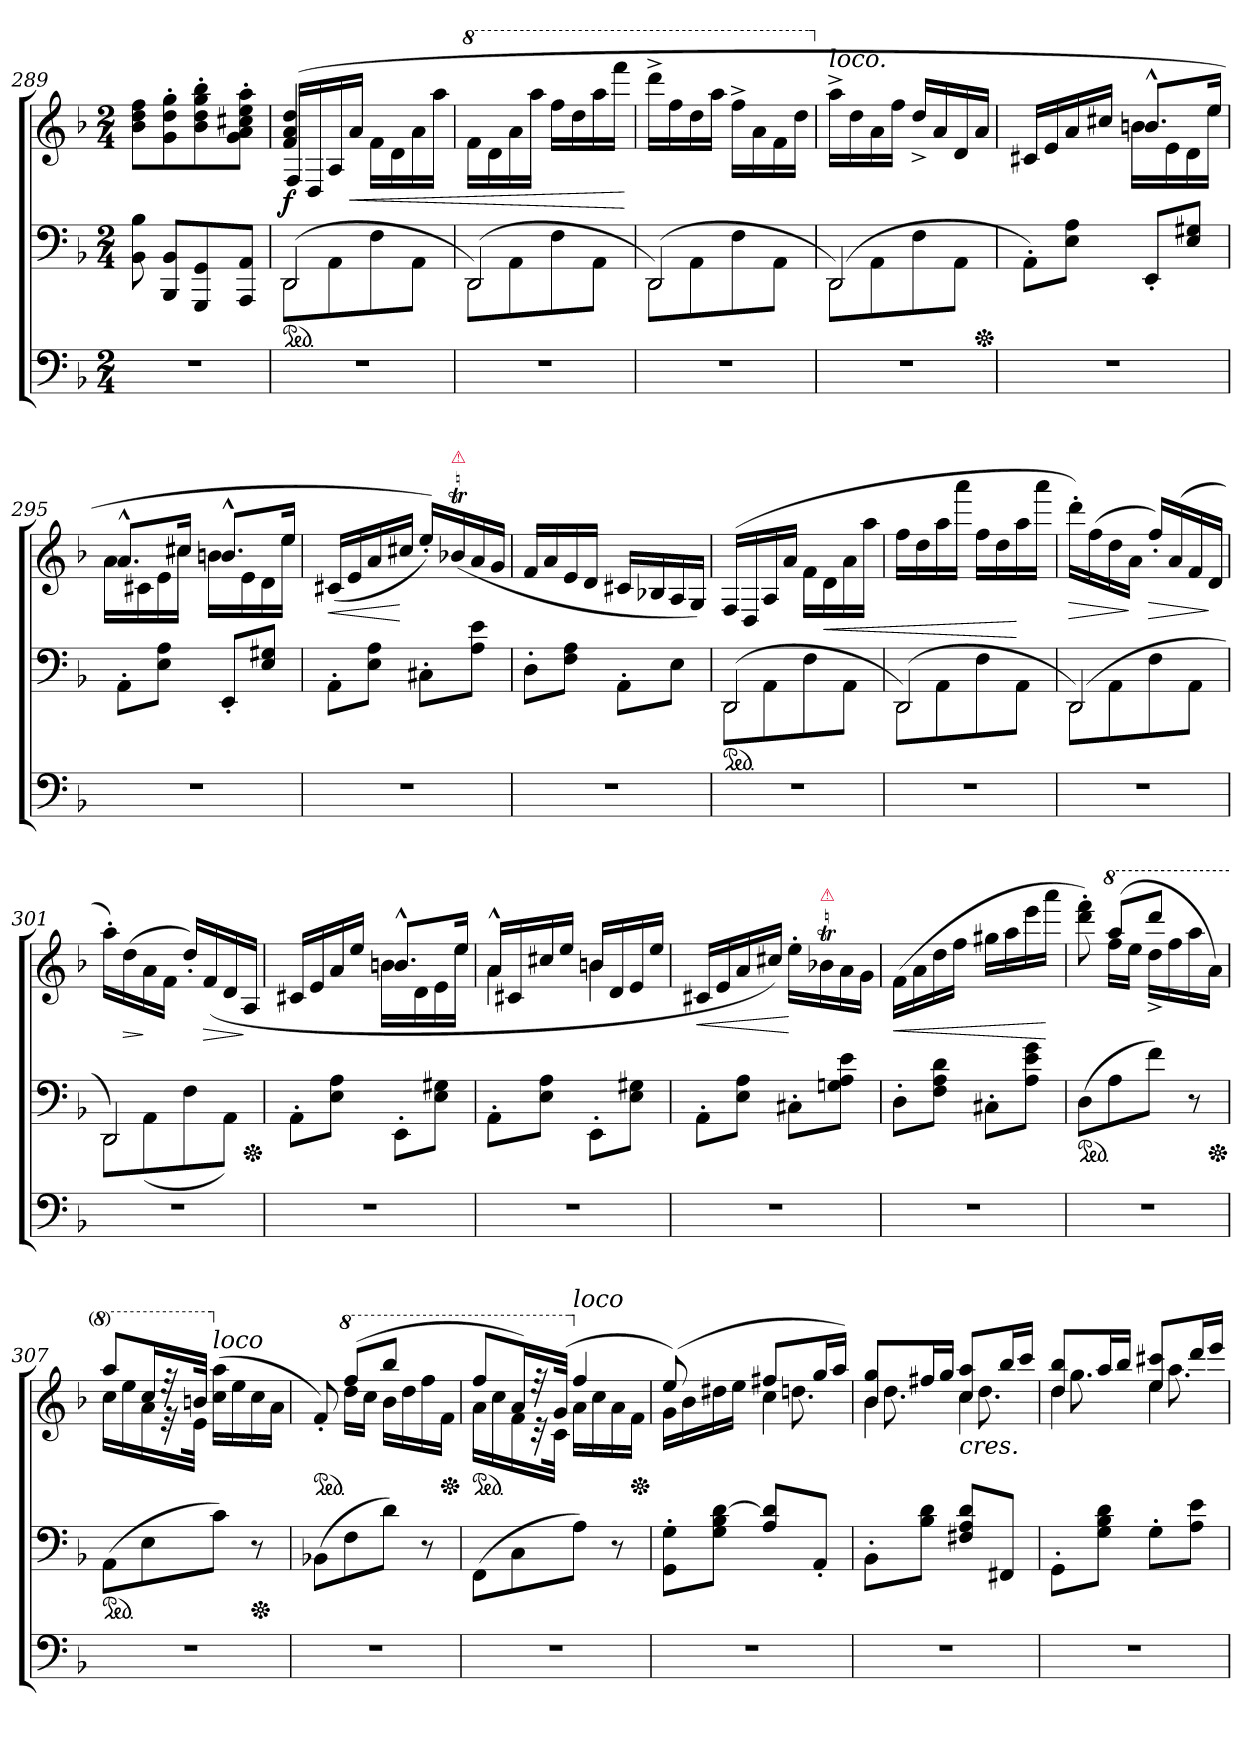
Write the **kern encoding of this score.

**kern	**kern	**kern	**dynam
*part2	*part1	*part1	*part1
*staff3	*staff2	*staff1	*staff1/2
*clefF4	*clefF4	*clefG2	*
*k[b-]	*k[b-]	*k[b-]	*
*F:	*F:	*F:	*
*M2/4	*M2/4	*M2/4	*
=289	=289	=289	=289
2r	8BB-! 8B-!	8b-!\ 8dd!\ 8ff!\L	.
.	8BBB-! 8BB-!L	8g!'> 8dd!'> 8gg!'>	.
.	8GGG! 8GG!	8b-!'> 8dd!'> 8gg!'> 8bb-!'>	.
.	8AAA! 8AA!J	8g!'> 8a!'> 8cc#X!'> 8ee!'> 8aa!'>J	.
=290	=290	=290	=290
*	*^	*	*
!	!	!	!LO:TX:a:i:t=legato.	!
!	!	!	!LO:TX:a:i:t=Solo.	!
!	!LO:TX:a:color=crimson:t=⚠	!	!	!
!	!	!LO:N:vis=2	!	!LO:DY:b
*	*	*	*^	*
*	*ped	*	*	*	*
2r	(2DD	8DD	4f! 4a! 4dd!	(>16F/LL	f
.	.	.	.	16D/	.
.	.	8AA	.	16A/	.
!	!	!	!	!	!LO:HP:b
.	.	.	.	16a/JJ	<
.	.	8F	4rffyy	16f\LL	.
.	.	.	.	16d\	.
.	.	8AAJ	.	16a\	.
.	.	.	.	16aa\JJ	.
=291	=291	=291	=291	=291	=291
!	!	!LO:N:vis=2	!	!	!
*	*	*	*v	*v	*
*	*	*	*8va	*
2r	(2DD)	8DD	16ff\LL	.
.	.	.	16dd\	.
.	.	8AA	16aa\	.
.	.	.	16aaa\JJ	.
.	.	8F	16fffLL	.
.	.	.	16ddd	.
.	.	8AAJ	16aaa	.
.	.	.	16ffffJJ	.
*	*v	*v	*	*
.	.	.	[
=292	=292	=292	=292
*	*^	*	*
!	!	!LO:N:vis=2	!	!
2r	(2DD)	8DD	16dddd^<LL	.
.	.	.	16fff	.
.	.	8AA	16ddd	.
.	.	.	16aaaJJ	.
.	.	8F	16fff^<LL	.
.	.	.	16aa	.
.	.	8AAJ	16ff	.
.	.	.	16dddJJ	.
=293	=293	=293	=293	=293
!	!	!LO:N:vis=2	!	!
*	*	*	*X8va	*
!	!	!	!LO:TX:a:i:t=loco.	!
2r	(2DD)	8DD	16aa^<LL	.
.	.	.	16dd	.
.	.	8AA	16a	.
.	.	.	16ffJJ	.
.	.	8F	16dd^</LL	.
.	.	.	16a/	.
.	.	8AAJ	16d/	.
*	*Xped	*	*	*
.	.	.	16a/JJ	.
*	*v	*v	*	*
=294	=294	=294	=294
*	*	*^	*
2r	8AA'>\L)	16c#X/LL	4rDyy	.
.	.	16e/	.	.
.	8E\ 8A\J	16a/	.	.
.	.	16cc#X/JJ	.	.
.	8EE'>/L	8.bn^^>L	16bnLL	.
.	.	.	16e	.
.	8E\ 8G#X\J	.	16d	.
.	.	16eeJk	16eeJJ	.
=295	=295	=295	=295	=295
2r	8AA'>\L	8.a^^>L	16aLL	.
.	.	.	16c#X	.
.	8E\ 8A\J	.	16e	.
.	.	16cc#XJk	16cc#XJJ	.
.	8EE'</L	8.bn^^>L	16bnLL	.
.	.	.	16e	.
.	8E\ 8G#X\J	.	16d	.
.	.	16eeJk	16eeJJ	.
=296	=296	=296	=296	=296
!	!	!	!	!LO:HP:b
*	*	*v	*v	*
2r	8AA'>\L	(<16c#X/LL	<
.	.	16e/	.
.	8E\ 8A\J	16a/	.
.	.	16cc#X/JJ	[
.	8C#X'>L	16ee'/LL))	.
!	!	!LO:TX:a:color=crimson:t=⚠	!
.	.	(>16b-XT/	.
.	8A 8eJ	16a/	.
.	.	16g/JJ	.
=297	=297	=297	=297
2r	8D'>L	16fLL	.
.	.	16a	.
.	8F 8AJ	16e	.
.	.	16dJJ	.
.	8AA'>\L	16c#XLL	.
.	.	16B-X	.
.	8E\J	16A/	.
.	.	16G/JJ)	.
=298	=298	=298	=298
*	*^	*	*
!	!	!LO:N:vis=2	!	!
*	*ped	*	*	*
2r	(2DD	8DD	(>16F/LL	.
.	.	.	16D/	.
.	.	8AA	16A/	.
.	.	.	16aJJ	.
.	.	8F	16fLL	.
!	!	!	!	!LO:HP:b
.	.	.	16d	<
.	.	8AAJ	16a	.
.	.	.	16aaJJ	.
=299	=299	=299	=299	=299
!	!	!LO:N:vis=2	!	!
2r	(2DD)	8DD	16ffLL	.
.	.	.	16dd	.
.	.	8AA	16aa	.
.	.	.	16aaaJJ	.
.	.	8F	16ffLL	.
.	.	.	16dd	.
.	.	8AAJ	16aa	[
.	.	.	16aaaJJ	.
=300	=300	=300	=300	=300
!	!	!LO:N:vis=2	!	!LO:HP:b
2r	(2DD)	8DD	16ddd'>LL)	>
.	.	.	(16ff	.
.	.	8AA	16dd	.
.	.	.	16aJJ	]
!	!	!	!	!LO:HP:b
.	.	8F	16ff'>/LL)	>
.	.	.	(16a/	.
.	.	8AAJ	16f/	.
.	.	.	16d/JJ	]
=301	=301	=301	=301	=301
!	!	!LO:N:vis=2	!	!
2r	2DD)	8DD	16aa'>LL)	.
!	!	!	!	!LO:HP:b
.	.	.	(16dd	>
.	.	(>8AA	16a	]
.	.	.	16fJJ	.
.	.	8F	16dd'>/LL)	.
!	!	!	!	!LO:HP:b
.	.	.	(>16f/	>
.	.	8AAJ)	16d/	.
*	*Xped	*	*	*
.	.	.	16A/JJ	]
*	*v	*v	*	*
=302	=302	=302	=302
*	*	*^	*
2r	8AA'>\L	16c#XLL	4rDyy	.
.	.	16e	.	.
.	8E\ 8A\J	16a	.	.
.	.	16eeJJ	.	.
.	8EE'>\L	8.bn^^>L	16bnLL	.
.	.	.	16d	.
.	8E\ 8G#X\J	.	16e	.
.	.	16eeJk	16eeJJ	.
=303	=303	=303	=303	=303
2r	8AA'>\L	16a^^>LL	4a\	.
.	.	16c#X	.	.
.	8E\ 8A\J	16cc#X	.	.
.	.	16eeJJ	.	.
.	8EE'>\L	16bnLL	4bn\	.
.	.	16d	.	.
.	8E\ 8G#X\J	16e	.	.
.	.	16eeJJ	.	.
*	*	*v	*v	*
=304	=304	=304	=304
!	!	!	!LO:HP:b
2r	8AA'>\L	16c#XLL	<
.	.	16e	.
.	8E\ 8A\J	16a	.
.	.	16cc#XJJ)	.
.	8C#X'>L	16ee'>\LL	[
!	!	!LO:TX:a:color=crimson:t=⚠	!
.	.	16b-XT\	.
.	8Gn 8A 8eJ	16a\	.
.	.	16g\JJ	.
=305	=305	=305	=305
!	!	!	!LO:HP:b
2r	8D'>L	(16fLL	<
.	.	16a	.
.	8F 8A 8dJ	16dd	.
.	.	16ffJJ	.
.	8C#X'>L	16gg#XLL	.
.	.	16aa	.
.	8A 8e 8gJ	16eee	.
.	.	16aaaJJ	[
=306	=306	=306	=306
*	*	*^	*
*	*ped	*	*	*
2r	(8DL	8ddd'>\ 8fff'>\)	8reyy	.
*	*	*8va	*	*
.	8A	(8aaaL	16fffLL	.
.	.	.	16eeeJJ	.
.	8fJ)	8ddddJ	16ddd^>LL	.
.	.	.	16fff	.
.	8r	8rgggyy	16aaa	.
*	*Xped	*	*	*
.	.	.	16aaJJ)	.
=307	=307	=307	=307	=307
*	*ped	*	*	*
2r	(8AAL	8aaaL	16cccLL	.
.	.	.	16eee	.
.	8E	16cccL	16aa	.
.	.	32reee	32r	.
.	.	32bbnJJk	32eeJJk	.
*	*	*X8va	*	*
!	!	!LO:TX:a:i:t=loco	!	!
.	8cJ)	4ryy	(16cc 16aaLL	.
.	.	.	16ee	.
*	*Xped	*	*	*
.	8r	.	16cc	.
.	.	.	16aJJ	.
=308	=308	=308	=308	=308
*	*	*ped	*	*
2r	(8BB-XL	8f'>)	8rAyy	.
*	*	*8va	*	*
.	8F	(8fffL	16dddLL	.
.	.	.	16cccJJ	.
.	8dJ)	8bbb-J	16bb-LL	.
.	.	.	16ddd	.
.	8r	8rddddyy	16fff	.
*	*	*Xped	*	*
.	.	.	16ffJJ	.
=309	=309	=309	=309	=309
*	*	*ped	*	*
2r	(8FF\L	8fffL	16aaLL	.
.	.	.	16ccc	.
.	8C\	16aaL)	16ff	.
.	.	32reee	32r	.
.	.	(32ggJJk	32ccJJk	.
*	*	*X8va	*	*
!	!	!LO:TX:a:i:t=loco	!	!
.	8A\J)	4ff	16aLL	.
.	.	.	16cc	.
.	8r	.	16a	.
*	*	*Xped	*	*
.	.	.	16fJJ	.
=310	=310	=310	=310	=310
*	*	*	*^	*
2r	8GG'> 8G'>L	(8ee)	16gLL	4ryy	.
.	.	.	16b-	.	.
.	8G 8B- [8dJ	8reeeyy	16dd#X	.	.
.	.	.	16eeJJ	.	.
.	8A\ 8d]\L	8ff#XL	16ryy	4cc\	.
.	.	.	8.ddn	.	.
.	8AA'</J	16ggL	.	.	.
.	.	16aaJJ)	.	.	.
=311	=311	=311	=311	=311	=311
2r	8BB-'>L	8b- 8ggL	16ryy	4b-\	.
.	.	.	8.dd	.	.
.	8B- 8dJ	16ff#XL	.	.	.
.	.	16ggJJ	.	.	.
!	!	!LO:TX:b:i:t=cres.	!	!	!
.	8F#X\ 8A\ 8d\L	8cc 8aaL	16ryy	4cc\	.
.	.	.	8.dd	.	.
.	8FF#X/J	16bb-L	.	.	.
.	.	16cccJJ	.	.	.
=312	=312	=312	=312	=312	=312
2r	8GG'>L	8dd 8bb-L	16ryy	4dd\	.
.	.	.	8.gg	.	.
.	8G 8B- 8dJ	16aaL	.	.	.
.	.	16bb-JJ	.	.	.
.	8G'>L	8ee 8ccc#XL	16ryy	4ee\	.
.	.	.	8.aa	.	.
.	8A 8eJ	16dddL	.	.	.
.	.	16eeeJJ	.	.	.
*	*	*v	*v	*v	*
=	=	=	=
*-	*-	*-	*-
